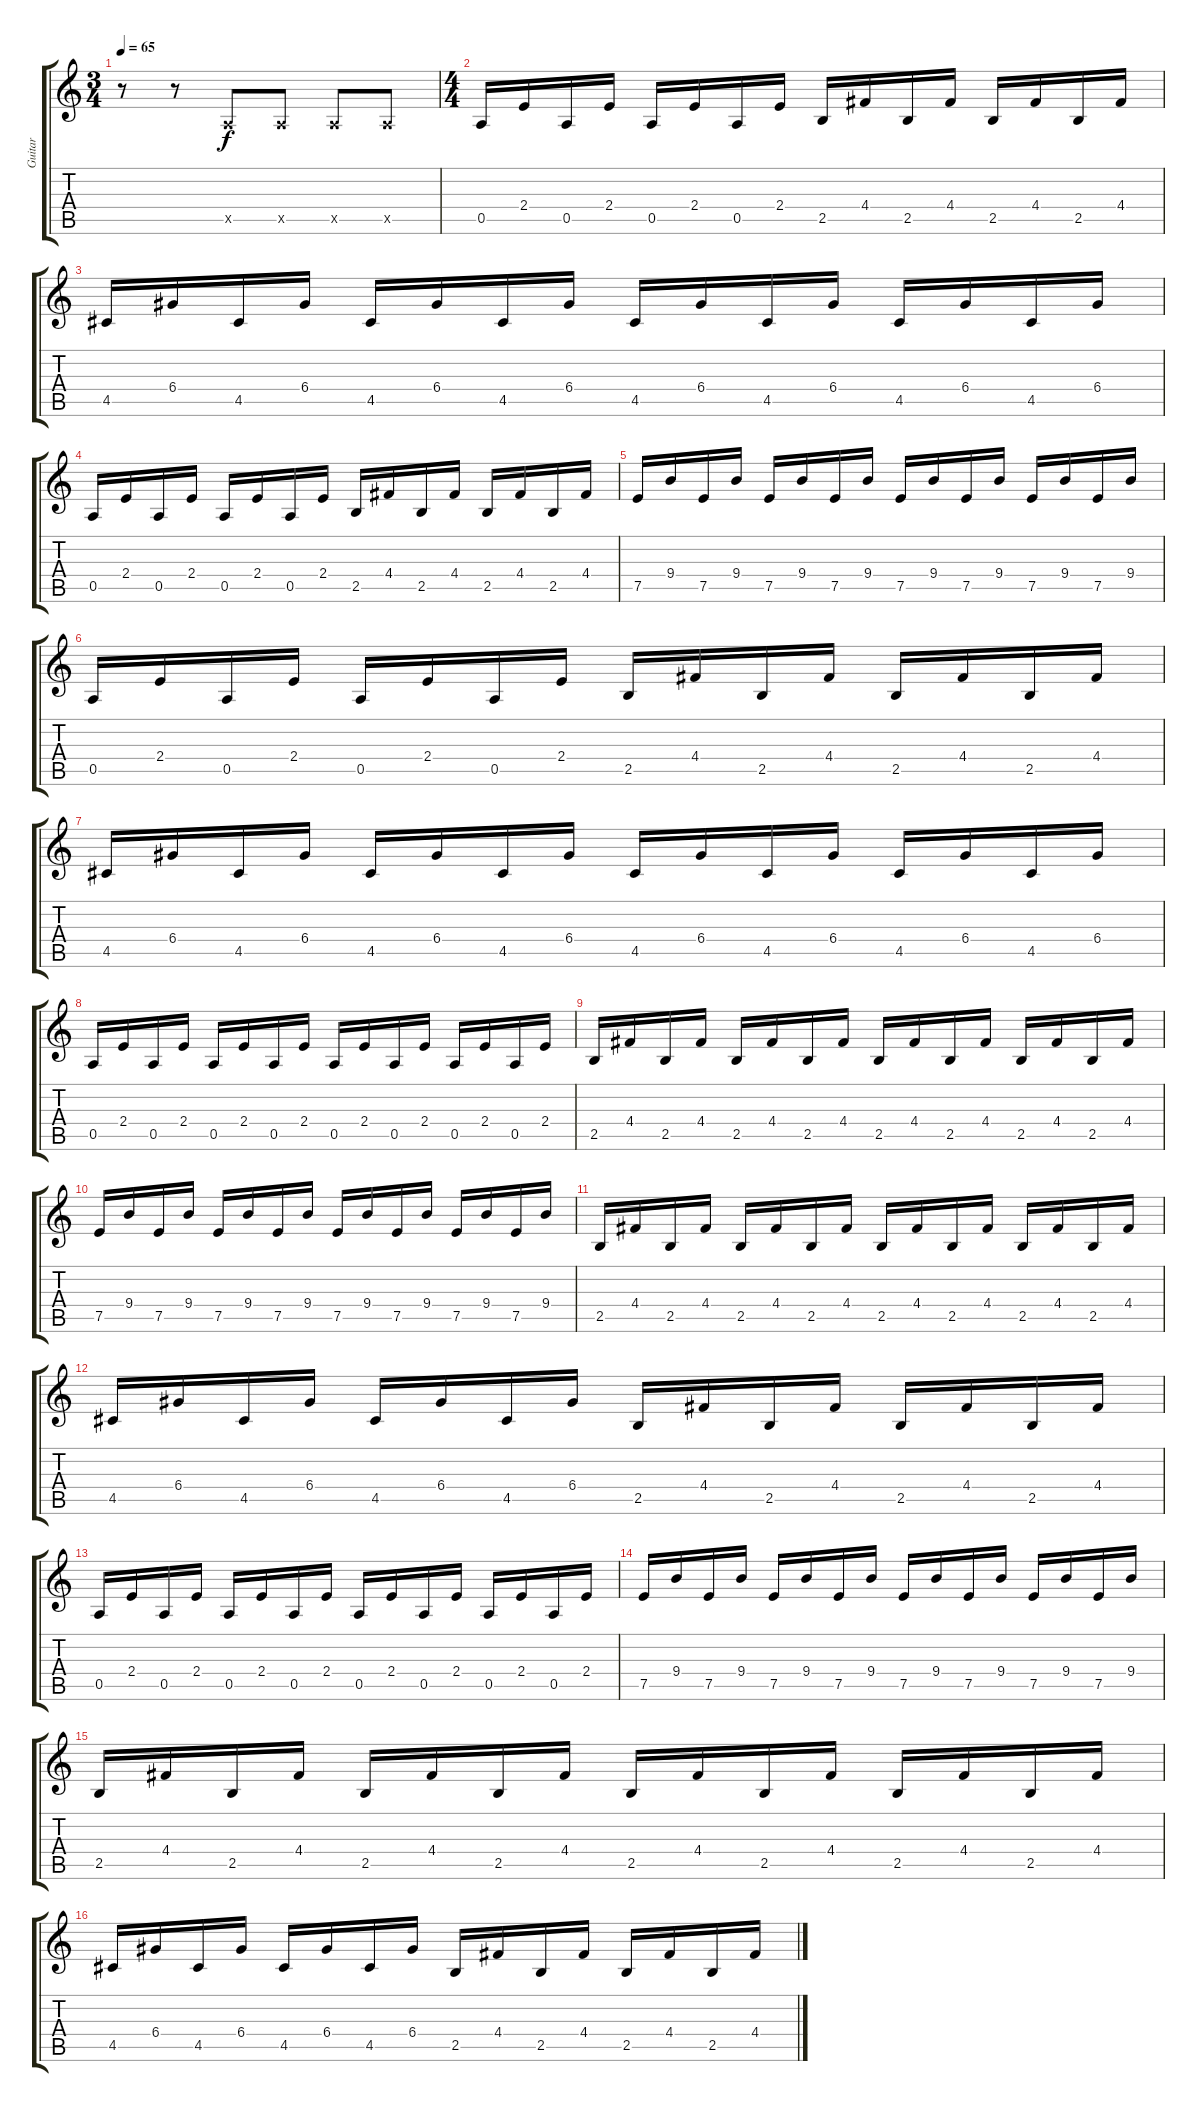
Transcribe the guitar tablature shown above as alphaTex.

\track ("Guitar" "Guitar") {instrument acousticguitarnylon}
\staff {score tabs}
\tuning (E4 B3 G3 D3 A2 E2) {hide}
\ts (3 4)
\tempo 65
\tempo 300
\tempo 65
\clef g2
\ks c
r.8{dy f instrument acousticguitarnylon} r.8 0.5{x}.8 0.5{x}.8 0.5{x}.8 0.5{x}.8 |
\ts (4 4)
0.5.16 2.4.16 0.5.16 2.4.16 0.5.16 2.4.16 0.5.16 2.4.16 2.5.16 4.4.16 2.5.16 4.4.16 2.5.16 4.4.16 2.5.16 4.4.16 |
4.5.16 6.4.16 4.5.16 6.4.16 4.5.16 6.4.16 4.5.16 6.4.16 4.5.16 6.4.16 4.5.16 6.4.16 4.5.16 6.4.16 4.5.16 6.4.16 |
0.5.16 2.4.16 0.5.16 2.4.16 0.5.16 2.4.16 0.5.16 2.4.16 2.5.16 4.4.16 2.5.16 4.4.16 2.5.16 4.4.16 2.5.16 4.4.16 |
7.5.16 9.4.16 7.5.16 9.4.16 7.5.16 9.4.16 7.5.16 9.4.16 7.5.16 9.4.16 7.5.16 9.4.16 7.5.16 9.4.16 7.5.16 9.4.16 |
0.5.16 2.4.16 0.5.16 2.4.16 0.5.16 2.4.16 0.5.16 2.4.16 2.5.16 4.4.16 2.5.16 4.4.16 2.5.16 4.4.16 2.5.16 4.4.16 |
4.5.16 6.4.16 4.5.16 6.4.16 4.5.16 6.4.16 4.5.16 6.4.16 4.5.16 6.4.16 4.5.16 6.4.16 4.5.16 6.4.16 4.5.16 6.4.16 |
0.5.16 2.4.16 0.5.16 2.4.16 0.5.16 2.4.16 0.5.16 2.4.16 0.5.16 2.4.16 0.5.16 2.4.16 0.5.16 2.4.16 0.5.16 2.4.16 |
2.5.16 4.4.16 2.5.16 4.4.16 2.5.16 4.4.16 2.5.16 4.4.16 2.5.16 4.4.16 2.5.16 4.4.16 2.5.16 4.4.16 2.5.16 4.4.16 |
7.5.16 9.4.16 7.5.16 9.4.16 7.5.16 9.4.16 7.5.16 9.4.16 7.5.16 9.4.16 7.5.16 9.4.16 7.5.16 9.4.16 7.5.16 9.4.16 |
2.5.16 4.4.16 2.5.16 4.4.16 2.5.16 4.4.16 2.5.16 4.4.16 2.5.16 4.4.16 2.5.16 4.4.16 2.5.16 4.4.16 2.5.16 4.4.16 |
4.5.16 6.4.16 4.5.16 6.4.16 4.5.16 6.4.16 4.5.16 6.4.16 2.5.16 4.4.16 2.5.16 4.4.16 2.5.16 4.4.16 2.5.16 4.4.16 |
0.5.16 2.4.16 0.5.16 2.4.16 0.5.16 2.4.16 0.5.16 2.4.16 0.5.16 2.4.16 0.5.16 2.4.16 0.5.16 2.4.16 0.5.16 2.4.16 |
7.5.16 9.4.16 7.5.16 9.4.16 7.5.16 9.4.16 7.5.16 9.4.16 7.5.16 9.4.16 7.5.16 9.4.16 7.5.16 9.4.16 7.5.16 9.4.16 |
2.5.16 4.4.16 2.5.16 4.4.16 2.5.16 4.4.16 2.5.16 4.4.16 2.5.16 4.4.16 2.5.16 4.4.16 2.5.16 4.4.16 2.5.16 4.4.16 |
4.5.16 6.4.16 4.5.16 6.4.16 4.5.16 6.4.16 4.5.16 6.4.16 2.5.16 4.4.16 2.5.16 4.4.16 2.5.16 4.4.16 2.5.16 4.4.16
